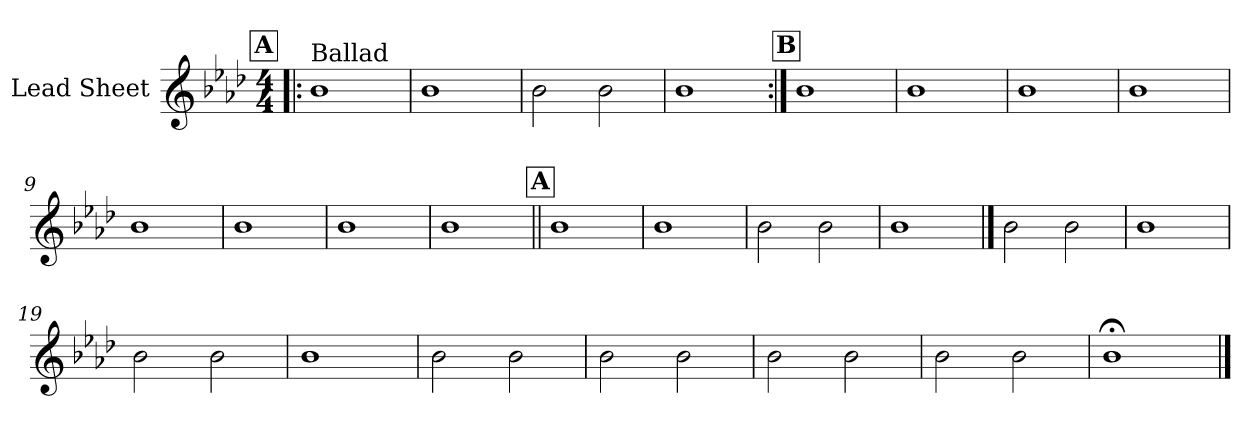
**kern
*part1
*staff1
*I"Lead Sheet
*clefG2
*k[b-e-a-d-]
*A-:
*M4/4
!!LO:REH:place=s1:a:fs=14:t=A
=1!|:
!LO:TX:a:t=Ballad
1b-
=2
1b-
=3
2b-\
2b-\
=4
1b-
!!LO:LB:g=z
!!LO:REH:place=s1:a:fs=14:t=B
=5:|!
1b-
=6
1b-
=7
1b-
=8
1b-
!!LO:LB:g=z
=9
1b-
=10
1b-
=11
1b-
=12
1b-
!!LO:LB:g=z
!!LO:REH:place=s1:a:fs=14:t=A
=13||
1b-
=14
1b-
=15
2b-\
2b-\
=16
1b-
!!LO:LB:g=z
==17
2b-\
2b-\
=18
1b-
=19
2b-\
2b-\
=20
1b-
!!LO:LB:g=z
=21
2b-\
2b-\
=22
2b-\
2b-\
=23
2b-\
2b-\
=24
2b-\
2b-\
!!LO:LB:g=z
=25
1b-;<
==
*-
